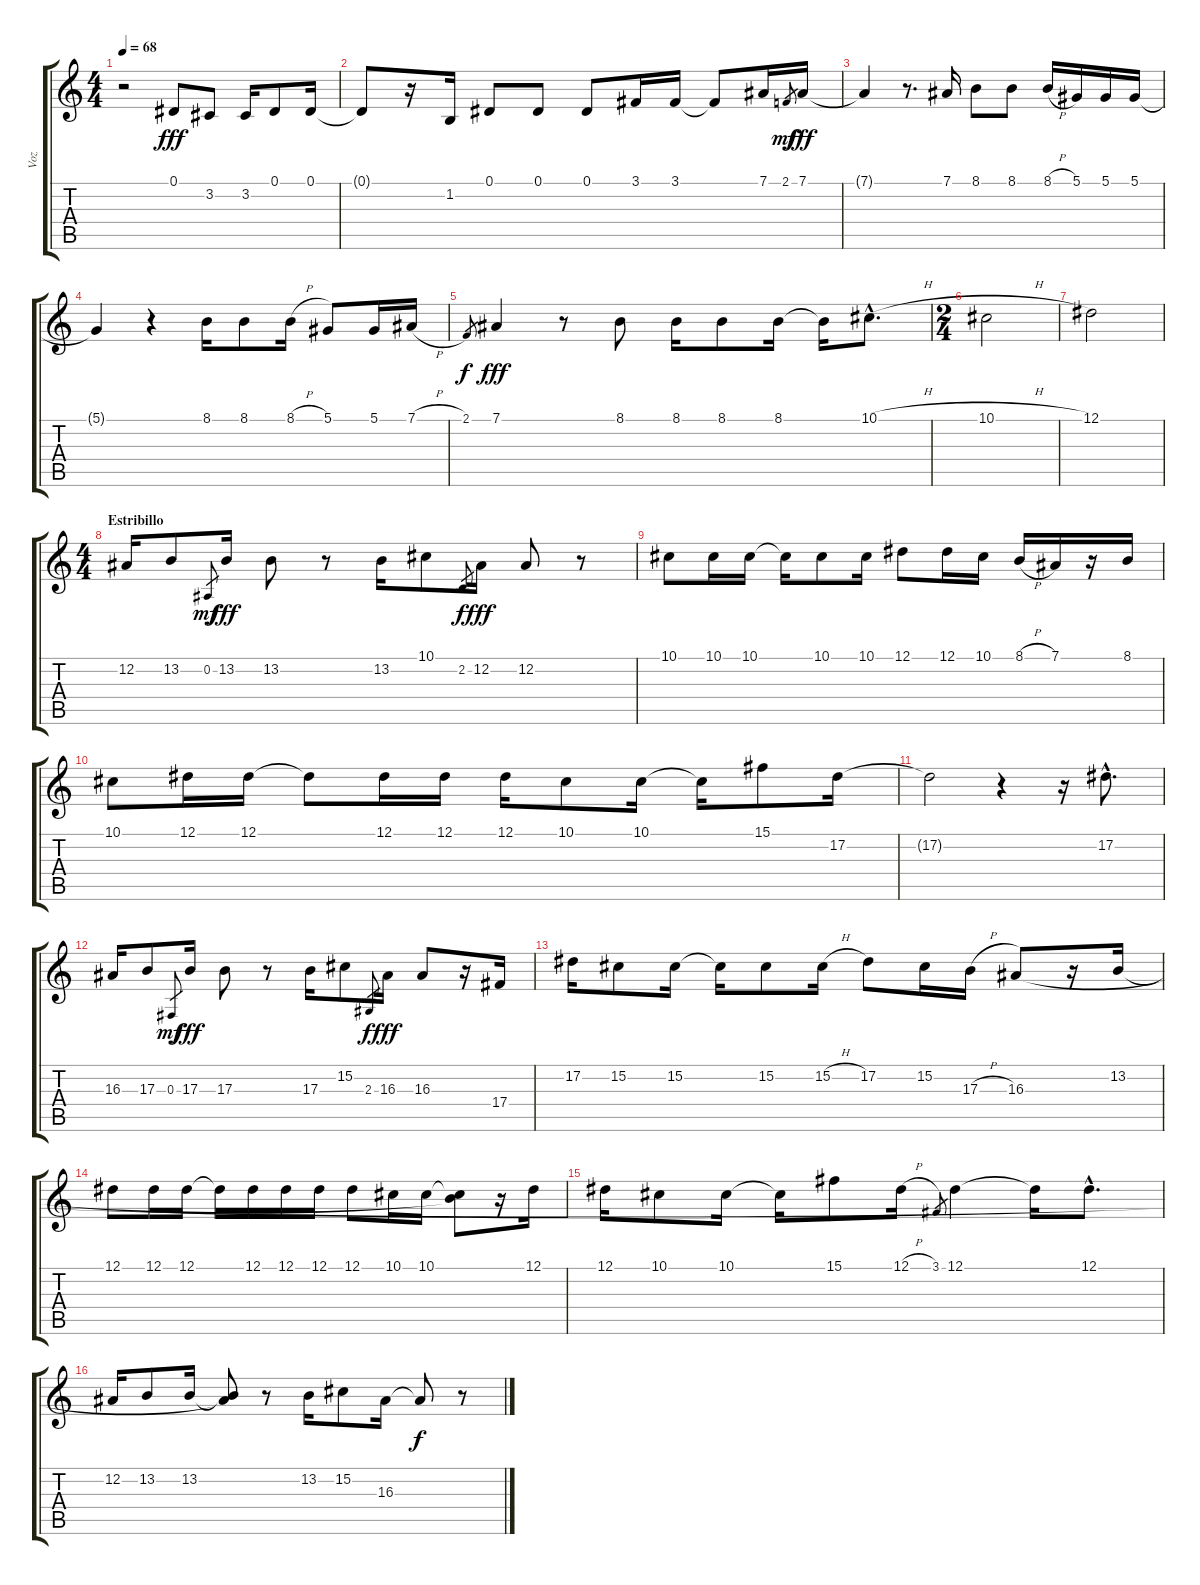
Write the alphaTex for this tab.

\track ("Voz" "Voz") {instrument cello}
\staff {score tabs}
\tuning (Eb4 Bb3 Gb3 Db3 Ab2 Eb2) {hide}
\ts (4 4)
\tempo 68
\clef g2
\ks c
r.2{dy fff} 0.1.8 3.2.8 3.2.16 0.1.8 0.1.16 |
0.1{t}.8 r.16 1.2.16 0.1.8 0.1.8 0.1.8 3.1.16 3.1.16 3.1{t}.8 7.1.16 2.1.8{gr dy mf} 7.1.16{dy fff} |
7.1{t}.4 r.8{d} 7.1.16 8.1.8 8.1.8 8.1{h}.16 5.1.16 5.1.16 5.1.16 |
5.1{t}.4 r.4 8.1.16 8.1.8 8.1{h}.16 5.1.8 5.1.16 7.1{h}.16 |
2.1.8{gr dy f} 7.1.4{dy fff} r.8 8.1.8 8.1.16 8.1.8 8.1.16 8.1{t}.16 10.1{h hac}.8{d} |
\ts (2 4)
10.1{h}.2 |
12.1.2 |
\ts (4 4)
\section ("" "Estribillo")
12.2.16 13.2.8 0.2.8{gr dy mf} 13.2.16{dy fff} 13.2.8 r.8 13.2.16 10.1.8 2.2.8{gr dy f} 12.2.16{dy fff} 12.2.8 r.8 |
10.1.8 10.1.16 10.1.16 10.1{t}.16 10.1.8 10.1.16 12.1.8 12.1.16 10.1.16 8.1{h}.16 7.1.16 r.16 8.1.16 |
10.1.8 12.1.16 12.1.16 12.1{t}.8 12.1.16 12.1.16 12.1.16 10.1.8 10.1.16 10.1{t}.16 15.1.8 17.2.16 |
17.2{t}.2 r.4 r.16 17.2{hac}.8{d} |
16.3.16 17.3.8 0.3.8{gr dy mf} 17.3.16{dy fff} 17.3.8 r.8 17.3.16 15.2.8 2.3.8{gr dy f} 16.3.16{dy fff} 16.3.8 r.16 17.4.16 |
17.2.16 15.2.8 15.2.16 15.2{t}.16 15.2.8 15.2{h}.16 17.2.8 15.2.16 17.3{h}.16 16.3.8 r.16 13.2.16 |
12.1.8 12.1.16 12.1.16 12.1{t}.16 12.1.16 12.1.16 12.1.16 12.1.8 10.1.16 10.1.16 (10.1{t} 13.2{t}).8 r.16 12.1.16 |
12.1.16 10.1.8 10.1.16 10.1{t}.16 15.1.8 12.1{h}.16 3.1.8{gr} 12.1.4 12.1{t}.16 12.1{hac}.8{d} |
12.2.16 13.2.8 13.2.16 (13.2{t} 16.3{t}).8 r.8 13.2.16 15.2.8 16.3.16 16.3{t}.8{dy f} r.8
